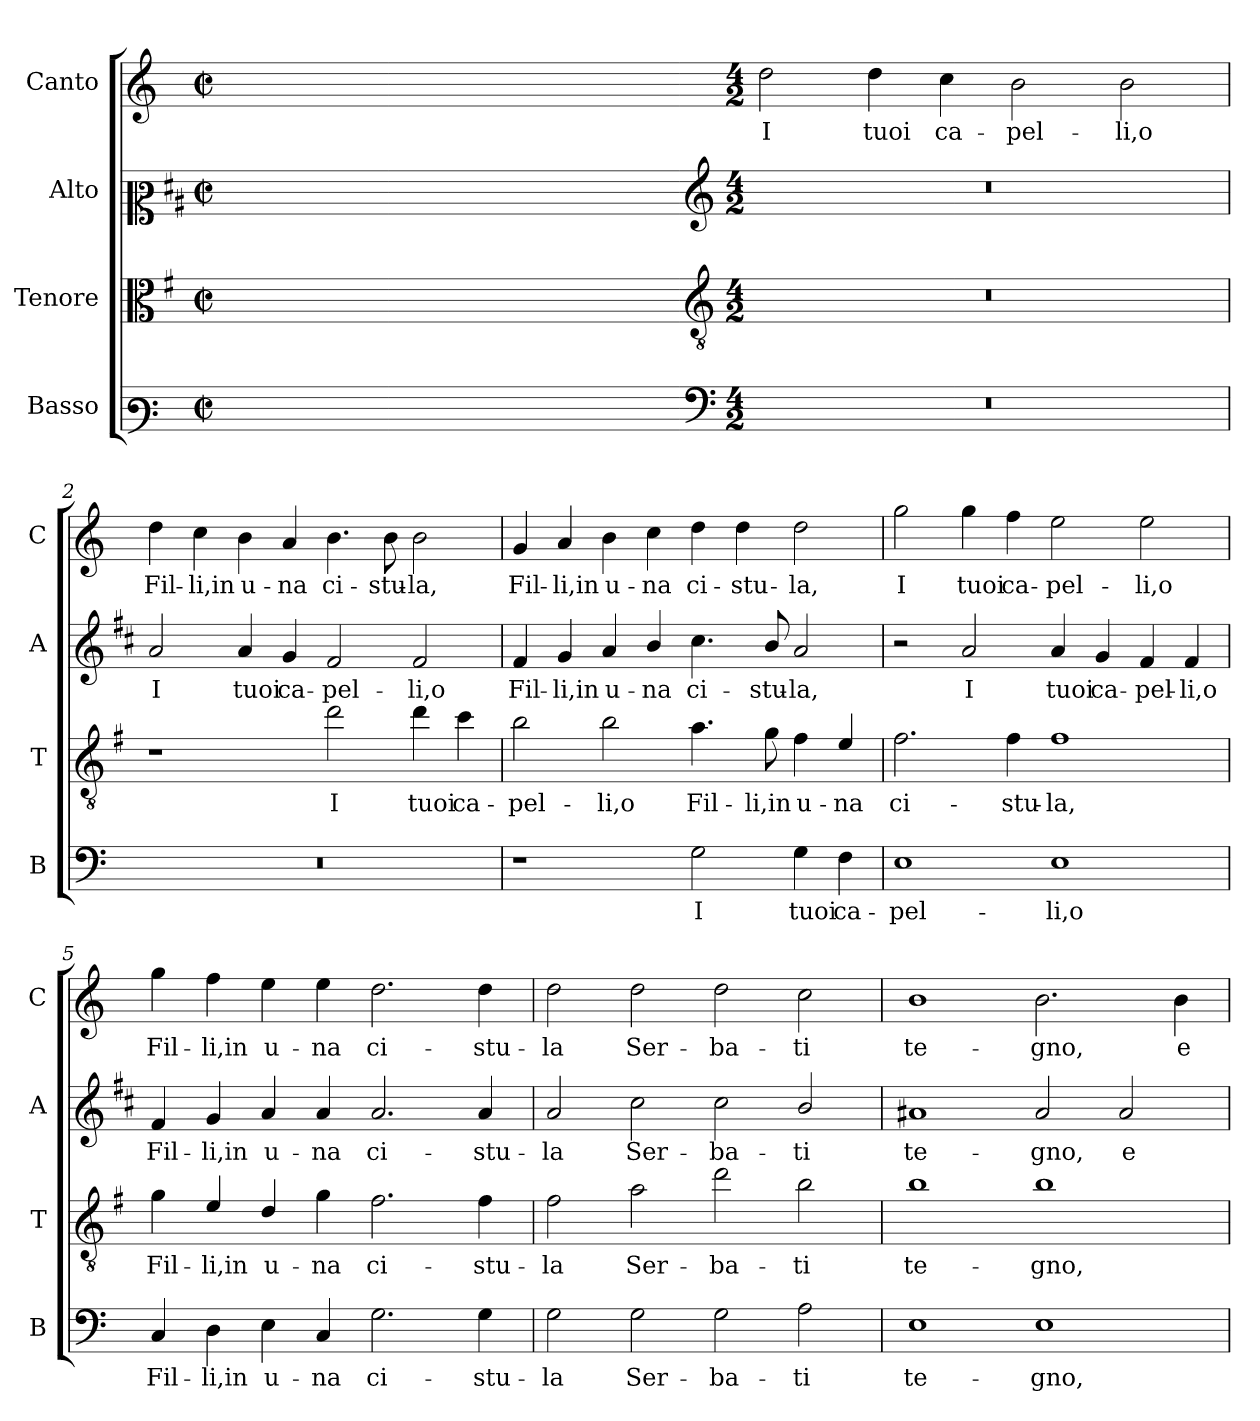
**kern	**text	**kern	**text	**kern	**text	**kern	**text
*part4	*part4	*part3	*part3	*part2	*part2	*part1	*part1
*staff4	*staff4	*staff3	*staff3	*staff2	*staff2	*staff1	*staff1
*I"Basso	*	*I"Tenore	*	*I"Alto	*	*I"Canto	*
*I'B	*	*I'T	*	*I'A	*	*I'C	*
*clefF3	*	*clefC3	*	*clefC2	*	*clefG2	*
*	*	*ITrd4c7	*	*ITrd1c2	*	*	*
*k[]	*	*k[]	*	*k[]	*	*k[]	*
*C:	*	*C:	*	*C:	*	*C:	*
*M2/2	*	*M2/2	*	*M2/2	*	*M2/2	*
*met(c|)	*	*met(c|)	*	*met(c|)	*	*met(c|)	*
=	=	=	=	=	=	=	=
1ryy	.	1ryy	.	1ryy	.	1ryy	.
=1X-	=1X-	=1X-	=1X-	=1X-	=1X-	=1X-	=1X-
4ryy	.	4ryy	.	4ryy	.	4ryy	.
4ryy	.	4ryy	.	4ryy	.	4ryy	.
4ryy	.	4ryy	.	4ryy	.	4ryy	.
4ryy	.	4ryy	.	4ryy	.	4ryy	.
=1-	=1-	=1-	=1-	=1-	=1-	=1-	=1-
*clefF4	*	*clefGv2	*	*clefG2	*	*	*
*M4/2	*	*M4/2	*	*M4/2	*	*M4/2	*
!	!	!	!	!	!	!	!LO:LY:b
0r	.	0r	.	0r	.	2dd\	I
!	!	!	!	!	!	!	!LO:LY:b
.	.	.	.	.	.	4dd\	tuoi
!	!	!	!	!	!	!	!LO:LY:b
.	.	.	.	.	.	4cc\	ca-
!	!	!	!	!	!	!	!LO:LY:b
.	.	.	.	.	.	2b\	-pel-
!	!	!	!	!	!	!	!LO:LY:b
.	.	.	.	.	.	2b\	-li,o
=2	=2	=2	=2	=2	=2	=2	=2
!	!	!	!	!	!LO:LY:b	!	!LO:LY:b
0r	.	1r	.	2g/	I	4dd\	Fil-
!	!	!	!	!	!	!	!LO:LY:b
.	.	.	.	.	.	4cc\	-li,in
!	!	!	!	!	!LO:LY:b	!	!LO:LY:b
.	.	.	.	4g/	tuoi	4b\	u-
!	!	!	!	!	!LO:LY:b	!	!LO:LY:b
.	.	.	.	4f/	ca-	4a/	-na
!	!	!	!LO:LY:b	!	!LO:LY:b	!	!LO:LY:b
.	.	2g\	I	2e/	-pel-	4.b\	ci-
!	!	!	!	!	!	!	!LO:LY:b
.	.	.	.	.	.	8b\	-stu-
!	!	!	!LO:LY:b	!	!LO:LY:b	!	!LO:LY:b
.	.	4g\	tuoi	2e/	-li,o	2b\	-la,
!	!	!	!LO:LY:b	!	!	!	!
.	.	4f\	ca-	.	.	.	.
=3	=3	=3	=3	=3	=3	=3	=3
!	!	!	!LO:LY:b	!	!LO:LY:b	!	!LO:LY:b
1r	.	2e\	-pel-	4e/	Fil-	4g/	Fil-
!	!	!	!	!	!LO:LY:b	!	!LO:LY:b
.	.	.	.	4f/	-li,in	4a/	-li,in
!	!	!	!LO:LY:b	!	!LO:LY:b	!	!LO:LY:b
.	.	2e\	-li,o	4g/	u-	4b\	u-
!	!	!	!	!	!LO:LY:b	!	!LO:LY:b
.	.	.	.	4a/	-na	4cc\	-na
!	!LO:LY:b	!	!LO:LY:b	!	!LO:LY:b	!	!LO:LY:b
2G\	I	4.d\	Fil-	4.b\	ci-	4dd\	ci-
!	!	!	!	!	!	!	!LO:LY:b
.	.	.	.	.	.	4dd\	-stu-
!	!	!	!LO:LY:b	!	!LO:LY:b	!	!
.	.	8c\	-li,in	8a/	-stu-	.	.
!	!LO:LY:b	!	!LO:LY:b	!	!LO:LY:b	!	!LO:LY:b
4G\	tuoi	4B\	u-	2g/	-la,	2dd\	-la,
!	!LO:LY:b	!	!LO:LY:b	!	!	!	!
4F\	ca-	4A/	-na	.	.	.	.
!!LO:LB:g=z
=4	=4	=4	=4	=4	=4	=4	=4
!	!LO:LY:b	!	!LO:LY:b	!	!	!	!LO:LY:b
1E	-pel-	2.B\	ci-	2r	.	2gg\	I
!	!	!	!	!	!LO:LY:b	!	!LO:LY:b
.	.	.	.	2g/	I	4gg\	tuoi
!	!	!	!LO:LY:b	!	!	!	!LO:LY:b
.	.	4B\	-stu-	.	.	4ff\	ca-
!	!LO:LY:b	!	!LO:LY:b	!	!LO:LY:b	!	!LO:LY:b
1E	-li,o	1B	-la,	4g/	tuoi	2ee\	-pel-
!	!	!	!	!	!LO:LY:b	!	!
.	.	.	.	4f/	ca-	.	.
!	!	!	!	!	!LO:LY:b	!	!LO:LY:b
.	.	.	.	4e/	-pel-	2ee\	-li,o
!	!	!	!	!	!LO:LY:b	!	!
.	.	.	.	4e/	-li,o	.	.
=5	=5	=5	=5	=5	=5	=5	=5
!	!LO:LY:b	!	!LO:LY:b	!	!LO:LY:b	!	!LO:LY:b
4C/	Fil-	4c\	Fil-	4e/	Fil-	4gg\	Fil-
!	!LO:LY:b	!	!LO:LY:b	!	!LO:LY:b	!	!LO:LY:b
4D\	-li,in	4A/	-li,in	4f/	-li,in	4ff\	-li,in
!	!LO:LY:b	!	!LO:LY:b	!	!LO:LY:b	!	!LO:LY:b
4E\	u-	4G/	u-	4g/	u-	4ee\	u-
!	!LO:LY:b	!	!LO:LY:b	!	!LO:LY:b	!	!LO:LY:b
4C/	-na	4c\	-na	4g/	-na	4ee\	-na
!	!LO:LY:b	!	!LO:LY:b	!	!LO:LY:b	!	!LO:LY:b
2.G\	ci-	2.B\	ci-	2.g/	ci-	2.dd\	ci-
!	!LO:LY:b	!	!LO:LY:b	!	!LO:LY:b	!	!LO:LY:b
4G\	-stu-	4B\	-stu-	4g/	-stu-	4dd\	-stu-
=6	=6	=6	=6	=6	=6	=6	=6
!	!LO:LY:b	!	!LO:LY:b	!	!LO:LY:b	!	!LO:LY:b
2G\	-la	2B\	-la	2g/	-la	2dd\	-la
!	!LO:LY:b	!	!LO:LY:b	!	!LO:LY:b	!	!LO:LY:b
2G\	Ser-	2d\	Ser-	2b\	Ser-	2dd\	Ser-
!	!LO:LY:b	!	!LO:LY:b	!	!LO:LY:b	!	!LO:LY:b
2G\	-ba-	2g\	-ba-	2b\	-ba-	2dd\	-ba-
!	!LO:LY:b	!	!LO:LY:b	!	!LO:LY:b	!	!LO:LY:b
2A\	-ti	2e\	-ti	2a/	-ti	2cc\	-ti
=7	=7	=7	=7	=7	=7	=7	=7
!	!LO:LY:b	!	!LO:LY:b	!	!LO:LY:b	!	!LO:LY:b
1E	te-	1e	te-	1g#X	te-	1b	te-
!	!LO:LY:b	!	!LO:LY:b	!	!LO:LY:b	!	!LO:LY:b
1E	-gno,	1e	-gno,	2g#/	-gno,	2.b\	-gno,
!	!	!	!	!	!LO:LY:b	!	!
.	.	.	.	2g#/	e	.	.
!	!	!	!	!	!	!	!LO:LY:b
.	.	.	.	.	.	4b\	e
=	=	=	=	=	=	=	=
*-	*-	*-	*-	*-	*-	*-	*-
